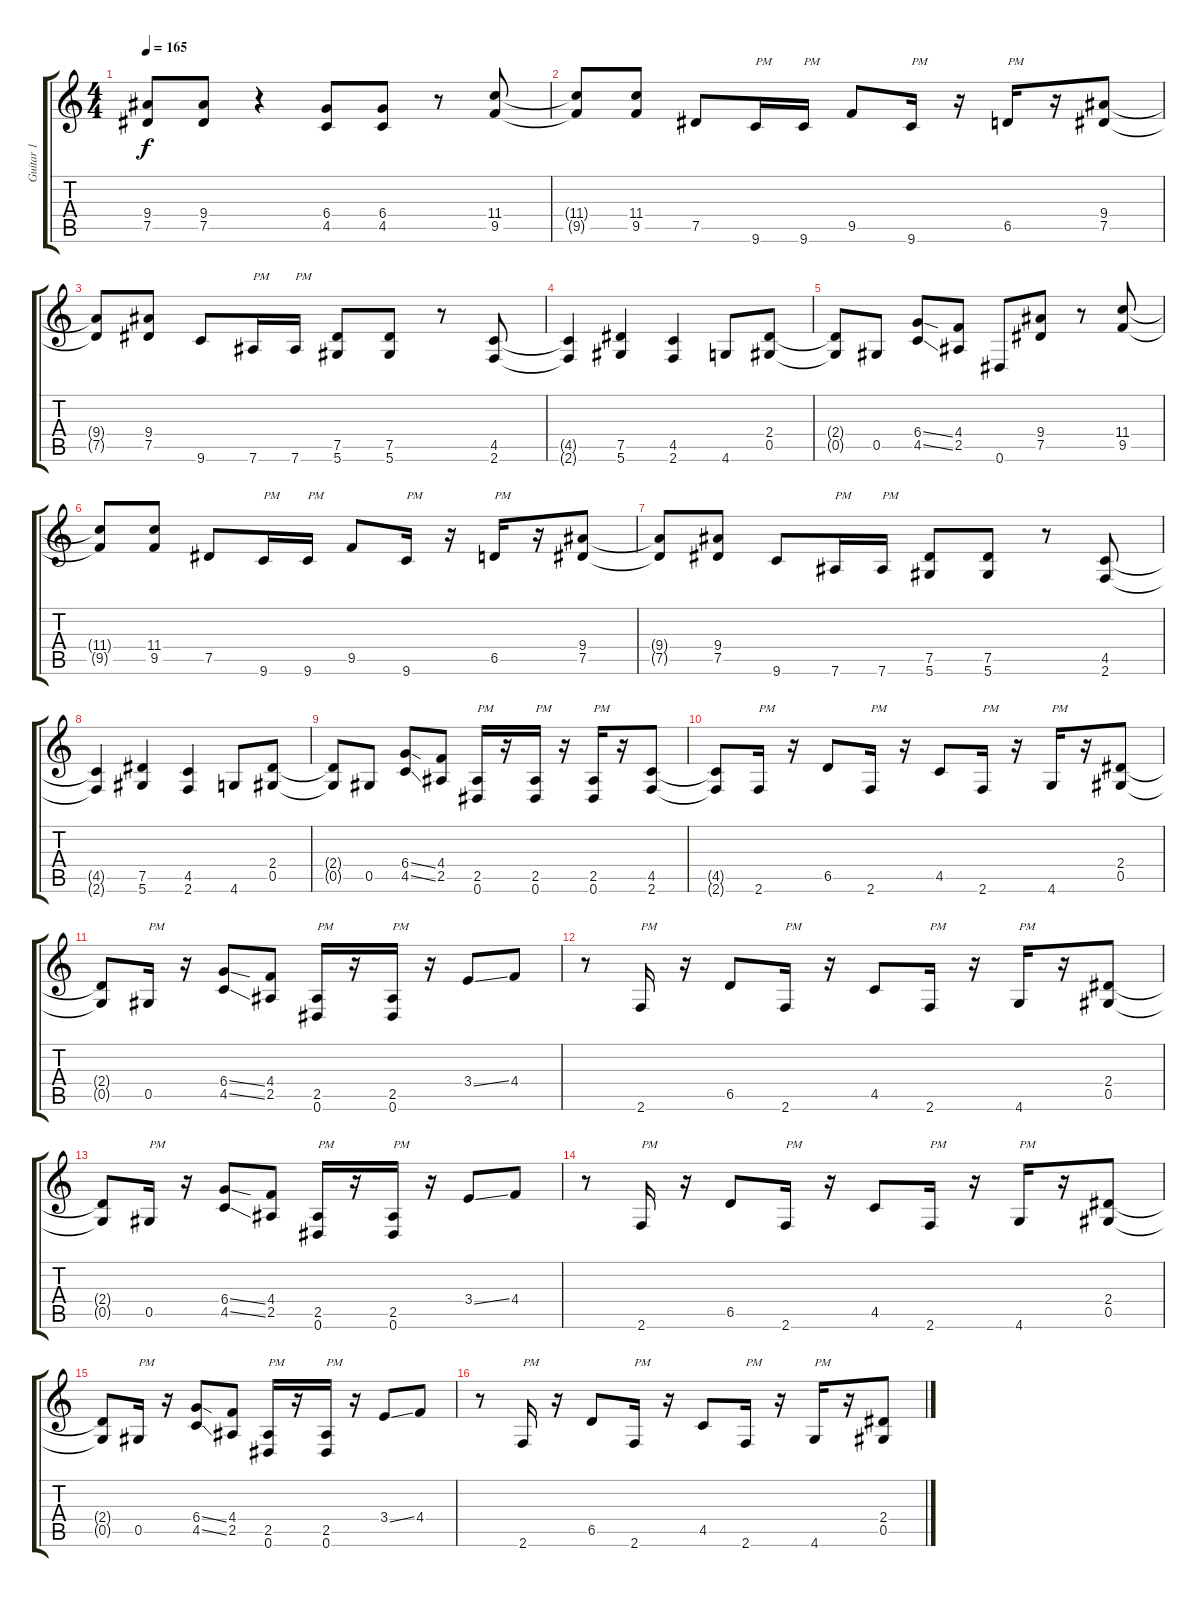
\track ("Guitar 1" "Guitar 1") {instrument distortionguitar}
\staff {score tabs}
\tuning (Eb4 Bb3 Gb3 Db3 Ab2 Eb2) {hide}
\ts (4 4)
\tempo 165
\clef g2
\ks c
(9.4 7.5).8{dy f} (9.4 7.5).8 r.4 (6.4 4.5).8 (6.4 4.5).8 r.8 (11.4 9.5).8 |
(11.4{t} 9.5{t}).8 (11.4 9.5).8 7.5.8 9.6.16{txt "PM"} 9.6.16{txt "PM"} 9.5.8 9.6.16{txt "PM"} r.16 6.5.16{txt "PM"} r.16 (9.4 7.5).8 |
(9.4{t} 7.5{t}).8 (9.4 7.5).8 9.6.8 7.6.16{txt "PM"} 7.6.16{txt "PM"} (7.5 5.6).8 (7.5 5.6).8 r.8 (4.5 2.6).8 |
(4.5{t} 2.6{t}).4 (7.5 5.6).4 (4.5 2.6).4 4.6.8 (2.4 0.5).8 |
(2.4{t} 0.5{t}).8 0.5.8 (6.4{ss} 4.5{ss}).8 (4.4 2.5).8 0.6.8 (9.4 7.5).8 r.8 (11.4 9.5).8 |
(11.4{t} 9.5{t}).8 (11.4 9.5).8 7.5.8 9.6.16{txt "PM"} 9.6.16{txt "PM"} 9.5.8 9.6.16{txt "PM"} r.16 6.5.16{txt "PM"} r.16 (9.4 7.5).8 |
(9.4{t} 7.5{t}).8 (9.4 7.5).8 9.6.8 7.6.16{txt "PM"} 7.6.16{txt "PM"} (7.5 5.6).8 (7.5 5.6).8 r.8 (4.5 2.6).8 |
(4.5{t} 2.6{t}).4 (7.5 5.6).4 (4.5 2.6).4 4.6.8 (2.4 0.5).8 |
(2.4{t} 0.5{t}).8 0.5.8 (6.4{ss} 4.5{ss}).8 (4.4 2.5).8 (2.5 0.6).16{txt "PM"} r.16 (2.5 0.6).16{txt "PM"} r.16 (2.5 0.6).16{txt "PM"} r.16 (4.5 2.6).8 |
(4.5{t} 2.6{t}).8 2.6.16{txt "PM"} r.16 6.5.8 2.6.16{txt "PM"} r.16 4.5.8 2.6.16{txt "PM"} r.16 4.6.16{txt "PM"} r.16 (2.4 0.5).8 |
(2.4{t} 0.5{t}).8 0.5.16{txt "PM"} r.16 (6.4{ss} 4.5{ss}).8 (4.4 2.5).8 (2.5 0.6).16{txt "PM"} r.16 (2.5 0.6).16{txt "PM"} r.16 3.4{ss}.8 4.4.8 |
r.8 2.6.16{txt "PM"} r.16 6.5.8 2.6.16{txt "PM"} r.16 4.5.8 2.6.16{txt "PM"} r.16 4.6.16{txt "PM"} r.16 (2.4 0.5).8 |
(2.4{t} 0.5{t}).8 0.5.16{txt "PM"} r.16 (6.4{ss} 4.5{ss}).8 (4.4 2.5).8 (2.5 0.6).16{txt "PM"} r.16 (2.5 0.6).16{txt "PM"} r.16 3.4{ss}.8 4.4.8 |
r.8 2.6.16{txt "PM"} r.16 6.5.8 2.6.16{txt "PM"} r.16 4.5.8 2.6.16{txt "PM"} r.16 4.6.16{txt "PM"} r.16 (2.4 0.5).8 |
(2.4{t} 0.5{t}).8 0.5.16{txt "PM"} r.16 (6.4{ss} 4.5{ss}).8 (4.4 2.5).8 (2.5 0.6).16{txt "PM"} r.16 (2.5 0.6).16{txt "PM"} r.16 3.4{ss}.8 4.4.8 |
r.8 2.6.16{txt "PM"} r.16 6.5.8 2.6.16{txt "PM"} r.16 4.5.8 2.6.16{txt "PM"} r.16 4.6.16{txt "PM"} r.16 (2.4 0.5).8
